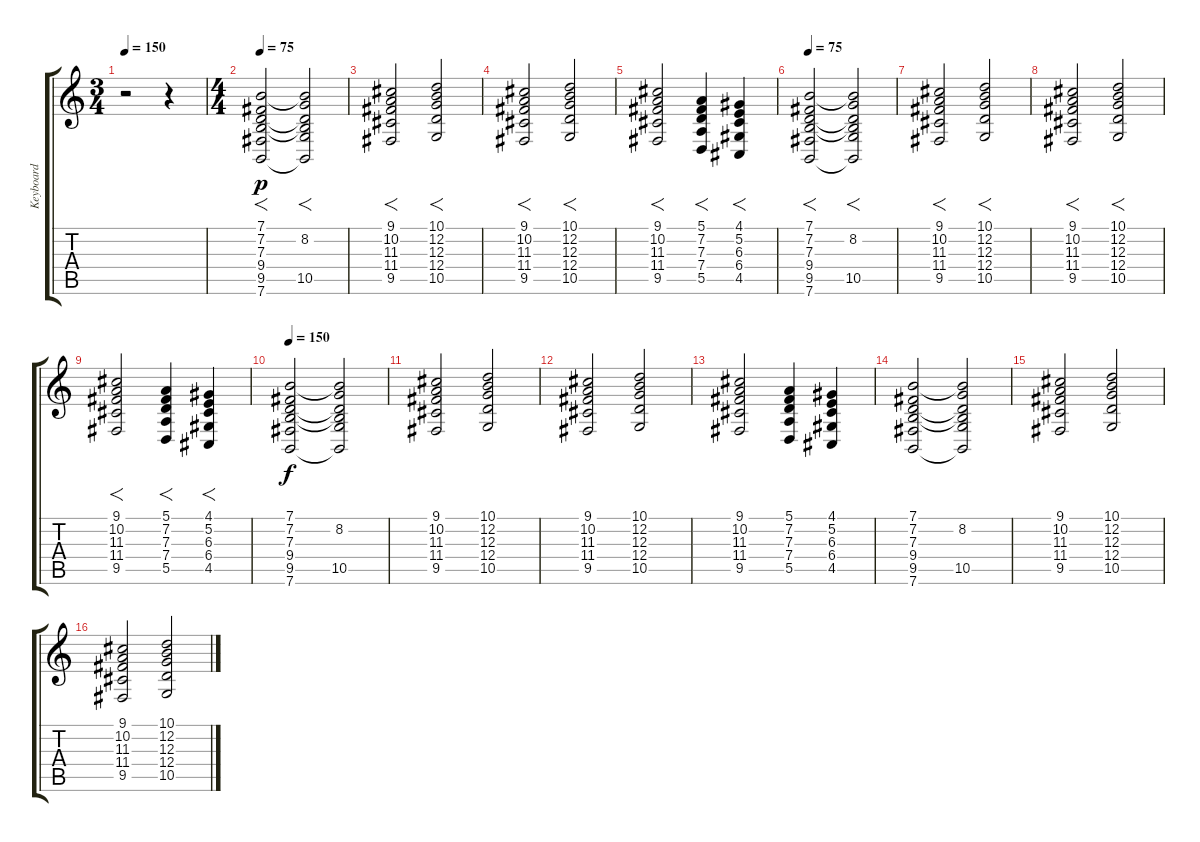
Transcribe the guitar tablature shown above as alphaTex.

\track ("Keyboard" "Keyboard") {instrument choiraahs}
\staff {score tabs}
\tuning (E4 B3 G3 D3 A2 E2) {hide}
\ts (3 4)
\tempo 150
\clef g2
\ks c
r.2{dy f} r.4 |
\ts (4 4)
\tempo 75
(7.1 7.2 7.3 9.4 9.5 7.6).2{f dy p} (7.1{t} 8.2 7.3{t} 9.4{t} 10.5 7.6{t}).2{f} |
(9.1 10.2 11.3 11.4 9.5).2{f} (10.1 12.2 12.3 12.4 10.5).2{f} |
(9.1 10.2 11.3 11.4 9.5).2{f} (10.1 12.2 12.3 12.4 10.5).2{f} |
(9.1 10.2 11.3 11.4 9.5).2{f} (5.1 7.2 7.3 7.4 5.5).4{f} (4.1 5.2 6.3 6.4 4.5).4{f} |
\tempo 75
(7.1 7.2 7.3 9.4 9.5 7.6).2{f} (7.1{t} 8.2 7.3{t} 9.4{t} 10.5 7.6{t}).2{f} |
(9.1 10.2 11.3 11.4 9.5).2{f} (10.1 12.2 12.3 12.4 10.5).2{f} |
(9.1 10.2 11.3 11.4 9.5).2{f} (10.1 12.2 12.3 12.4 10.5).2{f} |
(9.1 10.2 11.3 11.4 9.5).2{f} (5.1 7.2 7.3 7.4 5.5).4{f} (4.1 5.2 6.3 6.4 4.5).4{f} |
\tempo 150
(7.1 7.2 7.3 9.4 9.5 7.6).2{dy f} (7.1{t} 8.2 7.3{t} 9.4{t} 10.5 7.6{t}).2 |
(9.1 10.2 11.3 11.4 9.5).2 (10.1 12.2 12.3 12.4 10.5).2 |
(9.1 10.2 11.3 11.4 9.5).2 (10.1 12.2 12.3 12.4 10.5).2 |
(9.1 10.2 11.3 11.4 9.5).2 (5.1 7.2 7.3 7.4 5.5).4 (4.1 5.2 6.3 6.4 4.5).4 |
(7.1 7.2 7.3 9.4 9.5 7.6).2 (7.1{t} 8.2 7.3{t} 9.4{t} 10.5 7.6{t}).2 |
(9.1 10.2 11.3 11.4 9.5).2 (10.1 12.2 12.3 12.4 10.5).2 |
(9.1 10.2 11.3 11.4 9.5).2 (10.1 12.2 12.3 12.4 10.5).2
